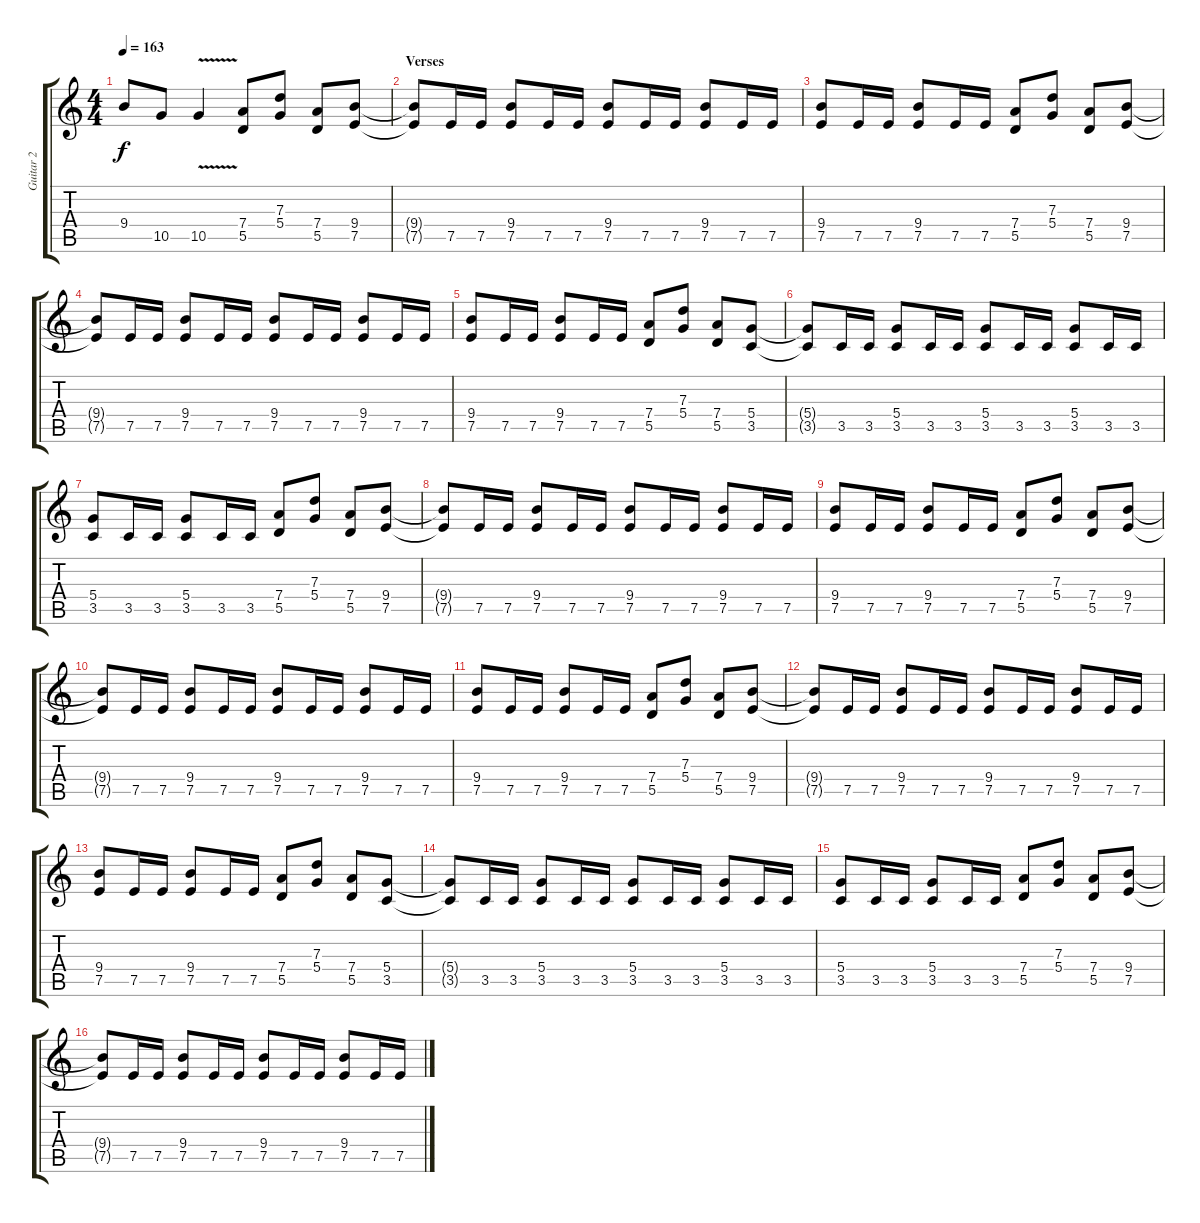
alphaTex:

\track ("Guitar 2" "Guitar 2") {instrument distortionguitar}
\staff {score tabs}
\tuning (E4 B3 G3 D3 A2 E2) {hide}
\ts (4 4)
\tempo 163
\clef g2
\ks c
9.4.8{dy f} 10.5.8 10.5{v}.4 (7.4 5.5).8 (7.3 5.4).8 (7.4 5.5).8 (9.4 7.5).8 |
\section ("" "Verses")
(9.4{t} 7.5{t}).8 7.5.16 7.5.16 (9.4 7.5).8 7.5.16 7.5.16 (9.4 7.5).8 7.5.16 7.5.16 (9.4 7.5).8 7.5.16 7.5.16 |
(9.4 7.5).8 7.5.16 7.5.16 (9.4 7.5).8 7.5.16 7.5.16 (7.4 5.5).8 (7.3 5.4).8 (7.4 5.5).8 (9.4 7.5).8 |
(9.4{t} 7.5{t}).8 7.5.16 7.5.16 (9.4 7.5).8 7.5.16 7.5.16 (9.4 7.5).8 7.5.16 7.5.16 (9.4 7.5).8 7.5.16 7.5.16 |
(9.4 7.5).8 7.5.16 7.5.16 (9.4 7.5).8 7.5.16 7.5.16 (7.4 5.5).8 (7.3 5.4).8 (7.4 5.5).8 (5.4 3.5).8 |
(5.4{t} 3.5{t}).8 3.5.16 3.5.16 (5.4 3.5).8 3.5.16 3.5.16 (5.4 3.5).8 3.5.16 3.5.16 (5.4 3.5).8 3.5.16 3.5.16 |
(5.4 3.5).8 3.5.16 3.5.16 (5.4 3.5).8 3.5.16 3.5.16 (7.4 5.5).8 (7.3 5.4).8 (7.4 5.5).8 (9.4 7.5).8 |
(9.4{t} 7.5{t}).8 7.5.16 7.5.16 (9.4 7.5).8 7.5.16 7.5.16 (9.4 7.5).8 7.5.16 7.5.16 (9.4 7.5).8 7.5.16 7.5.16 |
(9.4 7.5).8 7.5.16 7.5.16 (9.4 7.5).8 7.5.16 7.5.16 (7.4 5.5).8 (7.3 5.4).8 (7.4 5.5).8 (9.4 7.5).8 |
(9.4{t} 7.5{t}).8 7.5.16 7.5.16 (9.4 7.5).8 7.5.16 7.5.16 (9.4 7.5).8 7.5.16 7.5.16 (9.4 7.5).8 7.5.16 7.5.16 |
(9.4 7.5).8 7.5.16 7.5.16 (9.4 7.5).8 7.5.16 7.5.16 (7.4 5.5).8 (7.3 5.4).8 (7.4 5.5).8 (9.4 7.5).8 |
(9.4{t} 7.5{t}).8 7.5.16 7.5.16 (9.4 7.5).8 7.5.16 7.5.16 (9.4 7.5).8 7.5.16 7.5.16 (9.4 7.5).8 7.5.16 7.5.16 |
(9.4 7.5).8 7.5.16 7.5.16 (9.4 7.5).8 7.5.16 7.5.16 (7.4 5.5).8 (7.3 5.4).8 (7.4 5.5).8 (5.4 3.5).8 |
(5.4{t} 3.5{t}).8 3.5.16 3.5.16 (5.4 3.5).8 3.5.16 3.5.16 (5.4 3.5).8 3.5.16 3.5.16 (5.4 3.5).8 3.5.16 3.5.16 |
(5.4 3.5).8 3.5.16 3.5.16 (5.4 3.5).8 3.5.16 3.5.16 (7.4 5.5).8 (7.3 5.4).8 (7.4 5.5).8 (9.4 7.5).8 |
(9.4{t} 7.5{t}).8 7.5.16 7.5.16 (9.4 7.5).8 7.5.16 7.5.16 (9.4 7.5).8 7.5.16 7.5.16 (9.4 7.5).8 7.5.16 7.5.16
